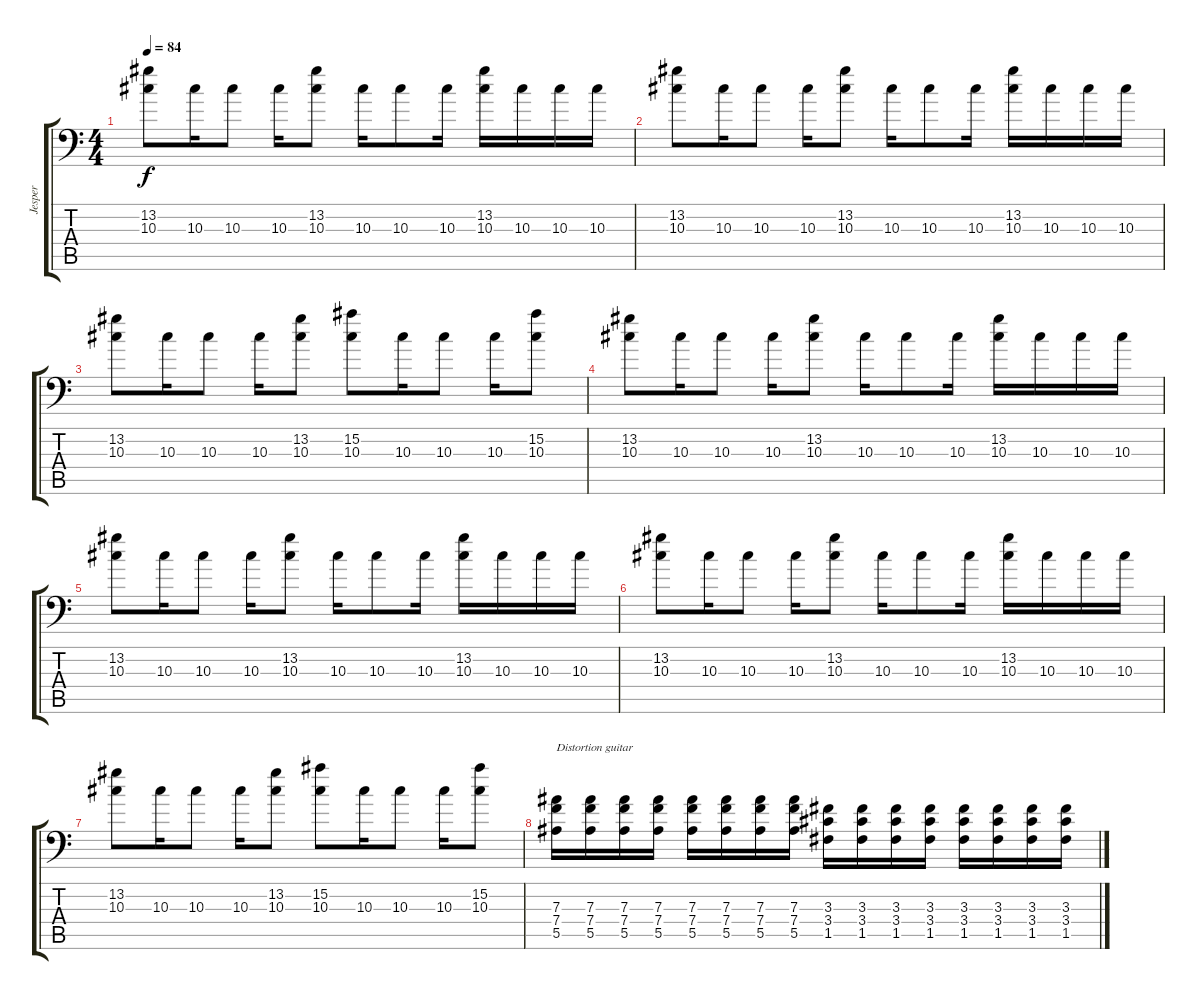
\track ("Jesper" "Jesper") {instrument electricguitarclean}
\staff {score tabs}
\tuning (C4 G3 Eb3 Bb2 F2 Bb1) {hide}
\ts (4 4)
\tempo 84
\clef f4
\ks c
(13.2 10.3).8{dy f} 10.3.16 10.3.8 10.3.16 (13.2 10.3).8 10.3.16 10.3.8 10.3.16 (13.2 10.3).16 10.3.16 10.3.16 10.3.16 |
(13.2 10.3).8 10.3.16 10.3.8 10.3.16 (13.2 10.3).8 10.3.16 10.3.8 10.3.16 (13.2 10.3).16 10.3.16 10.3.16 10.3.16 |
(13.2 10.3).8 10.3.16 10.3.8 10.3.16 (13.2 10.3).8 (15.2 10.3).8 10.3.16 10.3.8 10.3.16 (15.2 10.3).8 |
(13.2 10.3).8 10.3.16 10.3.8 10.3.16 (13.2 10.3).8 10.3.16 10.3.8 10.3.16 (13.2 10.3).16 10.3.16 10.3.16 10.3.16 |
(13.2 10.3).8 10.3.16 10.3.8 10.3.16 (13.2 10.3).8 10.3.16 10.3.8 10.3.16 (13.2 10.3).16 10.3.16 10.3.16 10.3.16 |
(13.2 10.3).8 10.3.16 10.3.8 10.3.16 (13.2 10.3).8 10.3.16 10.3.8 10.3.16 (13.2 10.3).16 10.3.16 10.3.16 10.3.16 |
(13.2 10.3).8 10.3.16 10.3.8 10.3.16 (13.2 10.3).8 (15.2 10.3).8 10.3.16 10.3.8 10.3.16 (15.2 10.3).8 |
(7.3 7.4 5.5).16{txt "Distortion guitar" volume 16 instrument distortionguitar} (7.3 7.4 5.5).16 (7.3 7.4 5.5).16 (7.3 7.4 5.5).16 (7.3 7.4 5.5).16 (7.3 7.4 5.5).16 (7.3 7.4 5.5).16 (7.3 7.4 5.5).16 (3.3 3.4 1.5).16 (3.3 3.4 1.5).16 (3.3 3.4 1.5).16 (3.3 3.4 1.5).16 (3.3 3.4 1.5).16 (3.3 3.4 1.5).16 (3.3 3.4 1.5).16 (3.3 3.4 1.5).16
